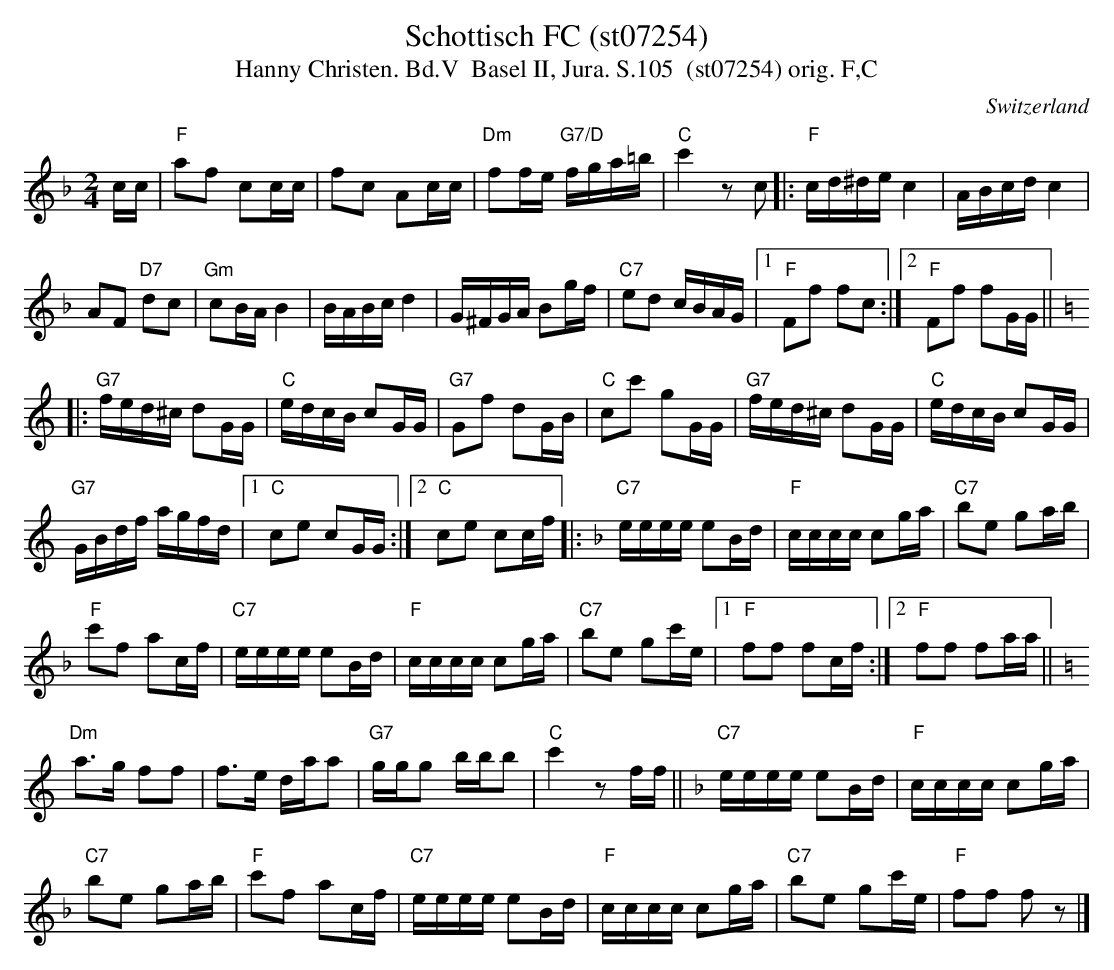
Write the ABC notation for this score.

X:1
T: Schottisch FC (st07254)
T:Hanny Christen. Bd.V  Basel II, Jura. S.105  (st07254) orig. F,C
M:2/4
L:1/16
O:Switzerland
K:F major
cc | "F"a2f2 c2cc | f2c2 A2cc | "Dm"f2fe "G7/D"fga=b | "C"c'4 z2c2 |: "F"cd^dec4 | ABcdc4 |
A2F2 "D7"d2c2 | "Gm"c2BAB4 | BABcd4 | G^FGA B2gf | "C7"e2d2 cBAG |1 "F"F2f2 f2c2 :|2 "F"F2f2 f2GG || [K:C]
|: "G7"fed^c d2GG | "C"edcB c2GG | "G7"G2f2 d2GB | "C"c2c'2 g2GG | "G7"fed^c d2GG | "C"edcB c2GG |
"G7"GBdf agfd |1 "C"c2e2 c2GG :|2 "C"c2e2 c2cf |: [K:F] "C7"eeee e2Bd | "F"cccc c2ga | "C7"b2e2 g2ab |
"F"c'2f2 a2cf | "C7"eeee e2Bd | "F"cccc c2ga | "C7"b2e2 g2c'e |1 "F"f2f2 f2cf :|2 "F"f2f2 f2aa || [K:C] [L:1/8]
"Dm"a>g ff | f>e d/a/a | "G7"g/g/g b/b/b |  "C"c'2zf/f/ || [K:F] [L:1/16] "C7"eeee e2Bd | "F"cccc c2ga |
"C7"b2e2 g2ab | "F"c'2f2 a2cf | "C7"eeee e2Bd | "F"cccc c2ga | "C7"b2e2 g2c'e | "F"f2f2 f2z2 |]
